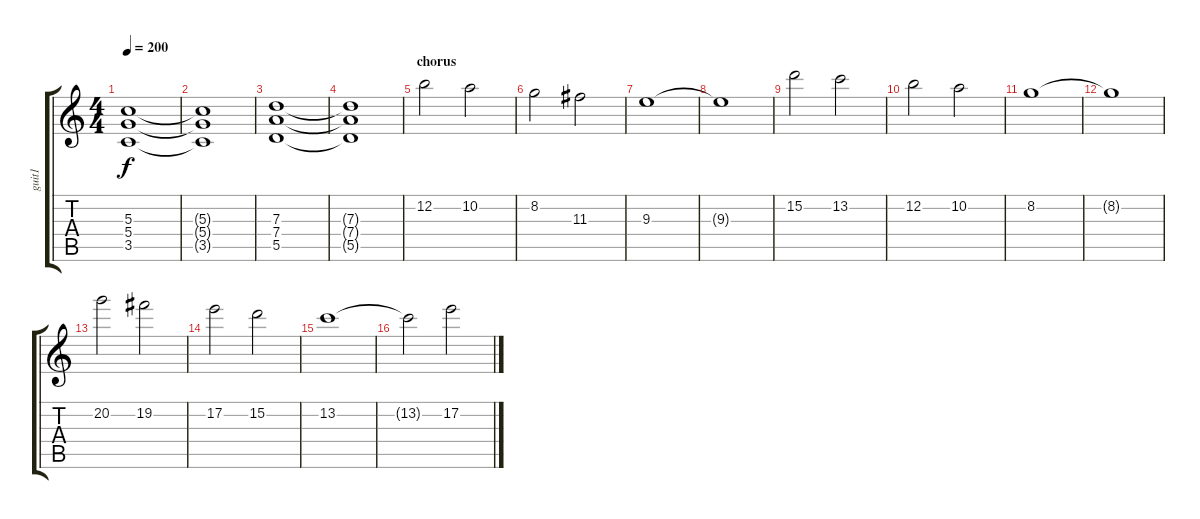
\track ("guit1" "guit1") {instrument distortionguitar}
\staff {score tabs}
\tuning (E4 B3 G3 D3 A2 E2) {hide}
\ts (4 4)
\tempo 200
\clef g2
\ks c
(5.3 5.4 3.5).1{dy f} |
(5.3{t} 5.4{t} 3.5{t}).1 |
(7.3 7.4 5.5).1 |
(7.3{t} 7.4{t} 5.5{t}).1 |
\section ("" "chorus")
12.2.2 10.2.2 |
8.2.2 11.3.2 |
9.3.1 |
9.3{t}.1 |
15.2.2 13.2.2 |
12.2.2 10.2.2 |
8.2.1 |
8.2{t}.1 |
20.2.2 19.2.2 |
17.2.2 15.2.2 |
13.2.1 |
13.2{t}.2 17.2.2
